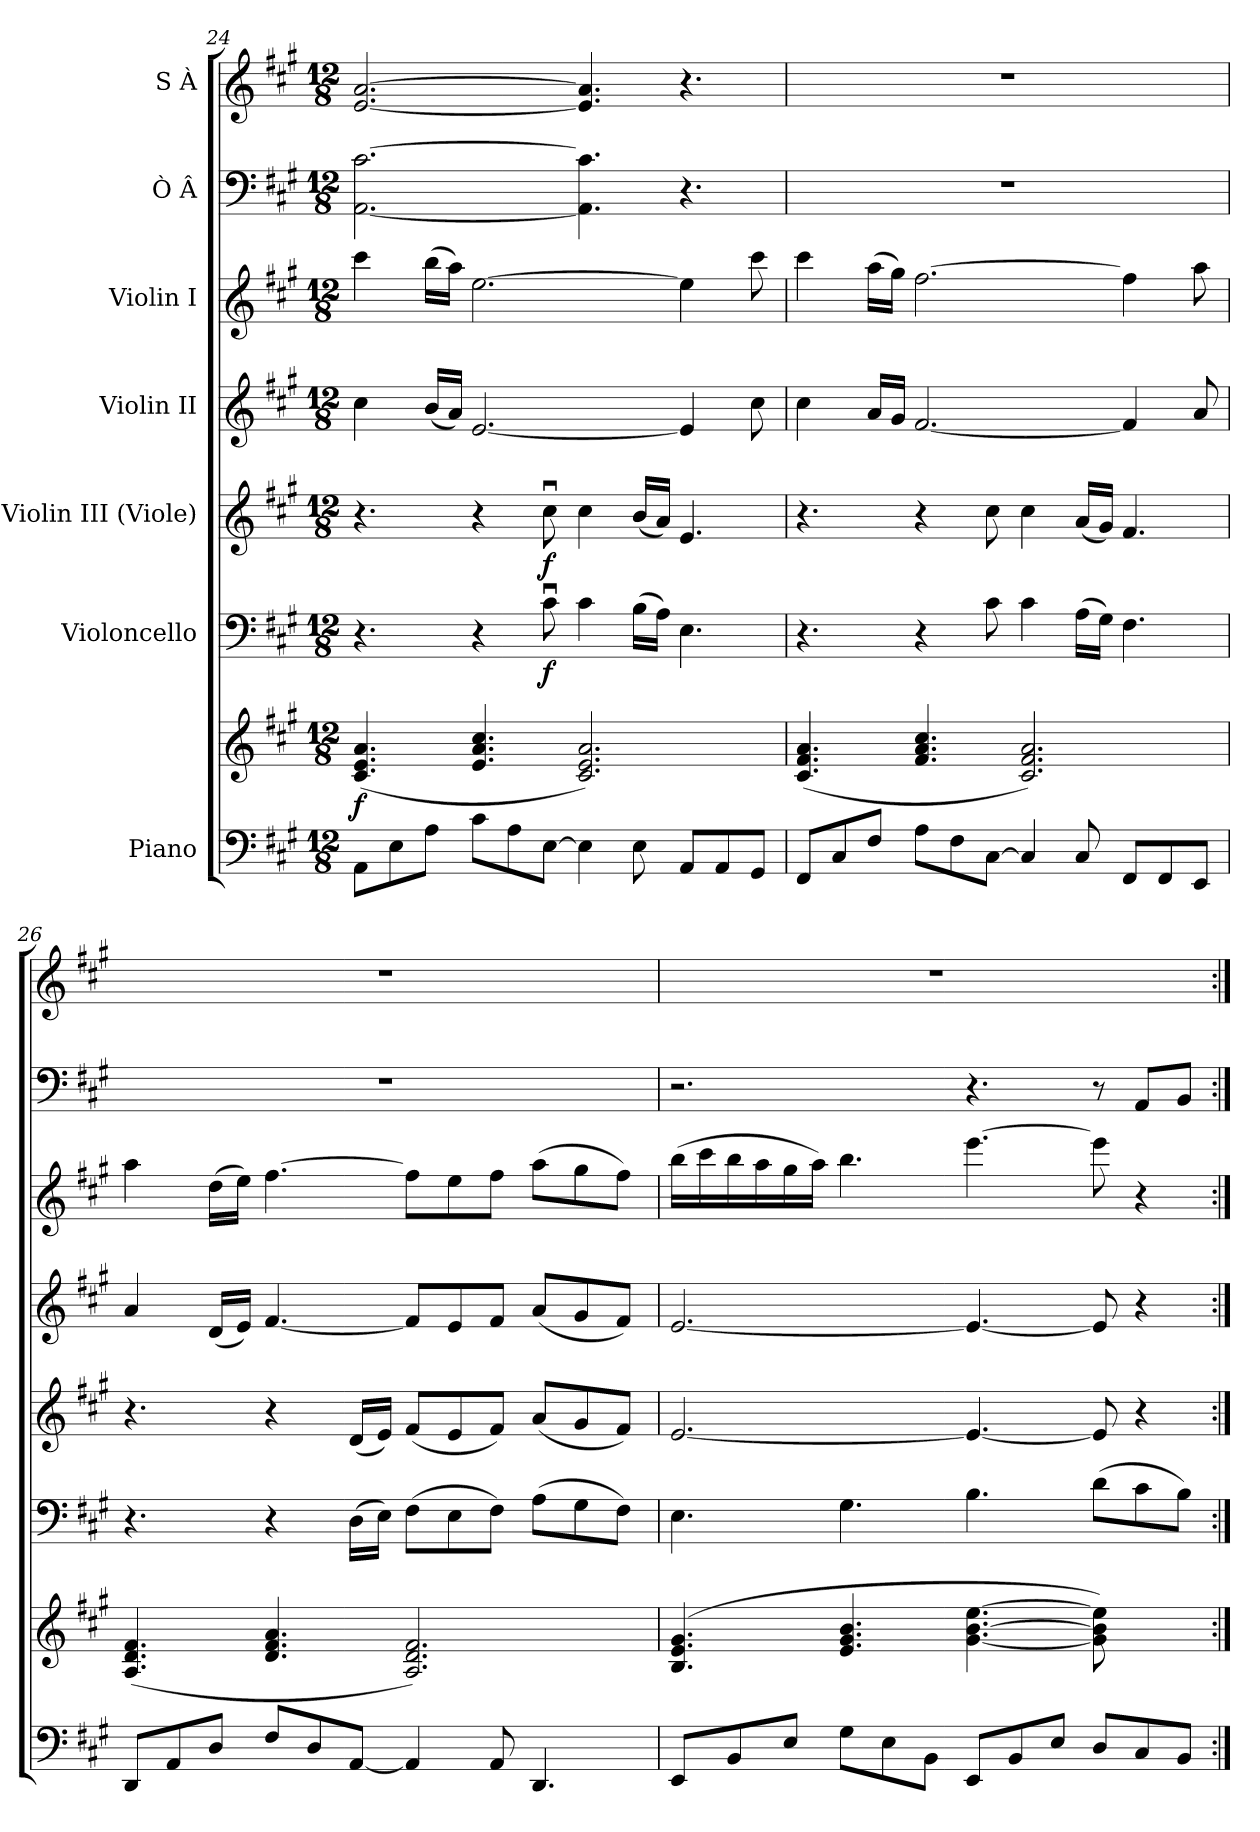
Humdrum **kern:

**kern	**kern	**dynam	**kern	**dynam	**kern	**dynam	**kern	**kern	**kern	**kern
*part7	*part7	*part7	*part6	*part6	*part5	*part5	*part4	*part3	*part2	*part1
*staff8	*staff7	*staff7/8	*staff6	*staff6	*staff5	*staff5	*staff4	*staff3	*staff2	*staff1
*I"Piano	*	*	*I"Violoncello	*	*I"Violin III (Viole)	*	*I"Violin II	*I"Violin I	*I"Ò Â	*I"S À
!!LO:PB:g=z
*clefF4	*clefG2	*	*clefF4	*	*clefG2	*	*clefG2	*clefG2	*clefF4	*clefG2
*k[f#c#g#]	*k[f#c#g#]	*	*k[f#c#g#]	*	*k[f#c#g#]	*	*k[f#c#g#]	*k[f#c#g#]	*k[f#c#g#]	*k[f#c#g#]
*A:	*A:	*	*A:	*	*A:	*	*A:	*A:	*A:	*A:
*M12/8	*M12/8	*	*M12/8	*	*M12/8	*	*M12/8	*M12/8	*M12/8	*M12/8
=24	=24	=24	=24	=24	=24	=24	=24	=24	=24	=24
!	!	!LO:DY:b	!	!	!	!	!	!	!	!
8AA\L	(<4.c#/ 4.e/ 4.a/	f	4.r	.	4.r	.	4cc#\	4ccc#\	[2.AA\ [2.c#\	[2.e/ [2.a/
8E\	.	.	.	.	.	.	.	.	.	.
8A\J	.	.	.	.	.	.	(<16b/LL	(>16bb\LL	.	.
.	.	.	.	.	.	.	16a/JJ)	16aa\JJ)	.	.
8c#\L	4.e/ 4.a/ 4.cc#/	.	4r	.	4r	.	[2.e/	[2.ee\	.	.
8A\	.	.	.	.	.	.	.	.	.	.
!	!	!	!	!LO:DY:b	!	!LO:DY:b	!	!	!	!
[8E\J	.	.	8c#u>\	f	8cc#u>\	f	.	.	.	.
4E\]	2.c#/ 2.e/ 2.a/)	.	4c#\	.	4cc#\	.	.	.	4.AA\] 4.c#\]	4.e/] 4.a/]
8E\	.	.	(>16B\LL	.	(<16b/LL	.	.	.	.	.
.	.	.	16A\JJ)	.	16a/JJ)	.	.	.	.	.
8AA/L	.	.	4.E\	.	4.e/	.	4e/]	4ee\]	4.r	4.r
8AA/	.	.	.	.	.	.	.	.	.	.
8GG#/J	.	.	.	.	.	.	8cc#\	8ccc#\	.	.
=25	=25	=25	=25	=25	=25	=25	=25	=25	=25	=25
8FF#/L	(<4.c#/ 4.f#/ 4.a/	.	4.r	.	4.r	.	4cc#\	4ccc#\	1.r	1.r
8C#/	.	.	.	.	.	.	.	.	.	.
8F#/J	.	.	.	.	.	.	(<16a/LL	(>16aa\LL	.	.
.	.	.	.	.	.	.	16g#/JJ	16gg#\JJ)	.	.
8A\L	4.f#/ 4.a/ 4.cc#/	.	4r	.	4r	.	[2.f#/	[2.ff#\	.	.
8F#\	.	.	.	.	.	.	.	.	.	.
[8C#\J	.	.	8c#\	.	8cc#\	.	.	.	.	.
4C#/]	2.c#/ 2.f#/ 2.a/)	.	4c#\	.	4cc#\	.	.	.	.	.
8C#/	.	.	(>16A\LL	.	(<16a/LL	.	.	.	.	.
.	.	.	16G#\JJ)	.	16g#/JJ)	.	.	.	.	.
8FF#/L	.	.	4.F#\	.	4.f#/	.	4f#/]	4ff#\]	.	.
8FF#/	.	.	.	.	.	.	.	.	.	.
8EE/J	.	.	.	.	.	.	8a/	8aa\	.	.
!!LO:PB:g=z
=26	=26	=26	=26	=26	=26	=26	=26	=26	=26	=26
8DD/L	(<4.A/ 4.d/ 4.f#/	.	4.r	.	4.r	.	4a/	4aa\	1.r	1.r
8AA/	.	.	.	.	.	.	.	.	.	.
8D/J	.	.	.	.	.	.	(<16d/LL	(>16dd\LL	.	.
.	.	.	.	.	.	.	16e/JJ)	16ee\JJ)	.	.
8F#/L	4.d/ 4.f#/ 4.a/	.	4r	.	4r	.	[4.f#/	[4.ff#\	.	.
8D/	.	.	.	.	.	.	.	.	.	.
[8AA/J	.	.	(>16D\LL	.	(<16d/LL	.	.	.	.	.
.	.	.	16E\JJ)	.	16e/JJ)	.	.	.	.	.
4AA/]	2.A/ 2.d/ 2.f#/)	.	(>8F#\L	.	(<8f#/L	.	8f#/L]	8ff#\L]	.	.
.	.	.	8E\	.	8e/	.	8e/	8ee\	.	.
8AA/	.	.	8F#\J)	.	8f#/J)	.	8f#/J	8ff#\J	.	.
4.DD/	.	.	(>8A\L	.	(<8a/L	.	(<8a/L	(>8aa\L	.	.
.	.	.	8G#\	.	8g#/	.	8g#/	8gg#\	.	.
.	.	.	8F#\J)	.	8f#/J)	.	8f#/J)	8ff#\J)	.	.
=27	=27	=27	=27	=27	=27	=27	=27	=27	=27	=27
8EE/L	(>4.B/ 4.e/ 4.g#/	.	4.E\	.	[2.e/	.	[2.e/	(>16bb\LL	2.r	1.r
.	.	.	.	.	.	.	.	16ccc#\	.	.
8BB/	.	.	.	.	.	.	.	16bb\	.	.
.	.	.	.	.	.	.	.	16aa\	.	.
8E/J	.	.	.	.	.	.	.	16gg#\	.	.
.	.	.	.	.	.	.	.	16aa\JJ)	.	.
8G#\L	4.e/ 4.g#/ 4.b/	.	4.G#\	.	.	.	.	4.bb\	.	.
8E\	.	.	.	.	.	.	.	.	.	.
8BB\J	.	.	.	.	.	.	.	.	.	.
8EE/L	[4.g#\ [4.b\ [4.ee\	.	4.B\	.	4.e/_	.	4.e/_	[4.eee\	4.r	.
8BB/	.	.	.	.	.	.	.	.	.	.
8E/J	.	.	.	.	.	.	.	.	.	.
8D/L	8g#\] 8b\] 8ee\])	.	(>8d\L	.	8e/]	.	8e/]	8eee\]	8r	.
8C#/	4ryy	.	8c#\	.	4r	.	4r	4r	8AA/L	.
8BB/J	.	.	8B\J)	.	.	.	.	.	8BB/J	.
=:|!	=:|!	=:|!	=:|!	=:|!	=:|!	=:|!	=:|!	=:|!	=:|!	=:|!
*-	*-	*-	*-	*-	*-	*-	*-	*-	*-	*-
